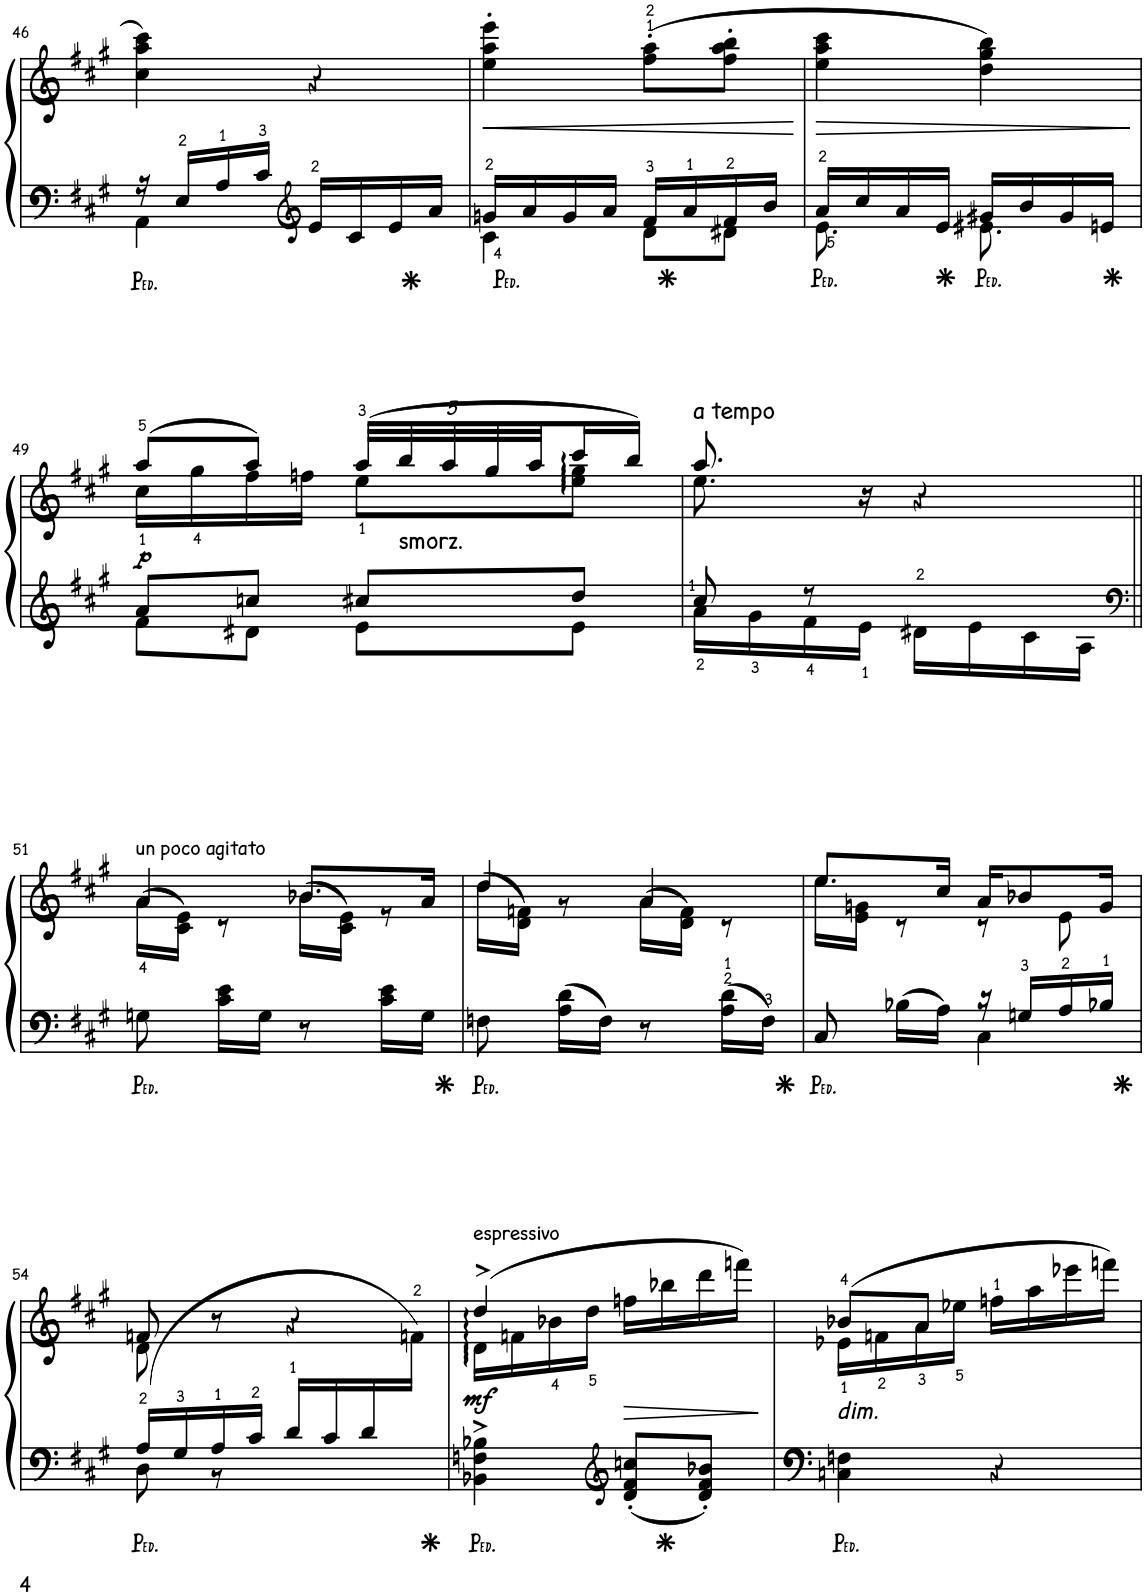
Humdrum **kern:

**kern	**kern	**dynam
*part1	*part1	*part1
*staff2	*staff1	*staff1/2
*I"Piano	*	*
*I'Pno.	*	*
!!LO:PB:g=z
*clefG2	*clefG2	*
*k[f#c#g#]	*k[f#c#g#]	*
*M2/4	*M2/4	*
=46	=46	=46
*^	*	*
16r	4AA\	4cc#\ 4aa\ 4ccc#\	.
16E/LL	.	.	.
16A/	.	.	.
16c#/JJ	.	.	.
*clefG2	*	*	*
16e/LL	4ryy	4r	.
16c#/	.	.	.
16e/	.	.	.
16a/JJ	.	.	.
=47	=47	=47	=47
!	!	!	!LO:HP:b
16gn/LL	4c#\	4ee\' 4aa\' 4eee\'	<
16a/	.	.	.
16g/	.	.	.
16a/JJ	.	.	.
16f#/LL	8d\L	(8ff#\' 8aa\'L	.
16a/	.	.	.
16f#/	8d#X\J	8ff#\' 8aa\' 8bb\'J	.
16b/JJ	.	.	.
*v	*v	*	*
.	.	[
=48	=48	=48
*^	*	*
!	!	!	!LO:HP:b
16a/LL	8.e\	4ee\ 4aa\ 4ccc#\	>
16cc#/	.	.	.
16a/	.	.	.
16e/JJ	16ryy	.	.
16g#X/LL	8.e#X\	4dd\ 4gg#\ 4bb\)	.
16b/	.	.	.
16g#/	.	.	.
16en/JJ	16ryy	.	.
*v	*v	*	*
.	.	]
!!LO:LB:g=z
=49	=49	=49
*^	*^	*
!	!	!	!	!LO:DY:b
8a/L	8f#\L	(8aa/L	16cc#\LL	p
.	.	.	16gg#\	.
8ccn/J	8d#X\J	8aa/J)	16ff#\	.
.	.	.	16ffn\JJ	.
*	*	*Xbrackettup	*	*
8cc#X/L	8e\L	(40aa/LLL	8ee\L	.
!	!	!LO:TX:b:t=smorz.	!	!
.	.	40bb/	.	.
.	.	40aa/	.	.
.	.	40gg#/	.	.
.	.	40aa/J	.	.
8dd/J	8e\J	16ccc#/	8ee\ 8gg#\J	.
.	.	16bb/JJ)	.	.
=50	=50	=50	=50	=50
!	!	!LO:TX:a:B:t=a tempo	!	!
8cc#/	16a\LL	8.aa/	8.ee\	.
.	16g#\	.	.	.
8r	16f#\	.	.	.
.	16e\JJ	16r	4ryy	.
16d#X\LL	4ryy	4r	.	.
16e\	.	.	.	.
16c#\	.	.	.	.
16A\JJ	.	.	16ryy	.
*v	*v	*	*	*
!!LO:LB:g=z	!!
=51||	=51||	=51||	=51||
*clefF4	*	*	*
!	!LO:TX:a:t=un poco agitato	!	!
8Gn\	4a/	(>16a\LL	.
.	.	16c#\ 16e\JJ)	.
16c#\ 16e\LL	.	8r	.
16G\JJ	.	.	.
8r	8.b-X/L	(>16b-\LL	.
.	.	16c#\ 16e\JJ)	.
16c#\ 16e\LL	.	8r	.
16G\JJ	16a/Jk	.	.
=52	=52	=52	=52
8Fn\	4dd/	(>16dd\LL	.
.	.	16d\ 16fn\JJ)	.
16A\ 16d\LL	.	8r	.
16F\JJ	.	.	.
8r	4a/	(>16a\LL	.
.	.	16d\ 16f\JJ)	.
16A\ 16d\LL	.	8r	.
16F\JJ	.	.	.
=53	=53	=53	=53
*^	*	*	*
8C#/	4ryy	8.ee/L	16ee\LL	.
.	.	.	16e\ 16gn\JJ	.
16B-X\LL	.	.	8r	.
16A\JJ	.	16cc#/Jk	.	.
16r	4C#\	16a/KL	8r	.
16Gn/LL	.	8b-X/	.	.
16A/	.	.	8e\	.
16B-X/JJ	.	16g/Jk	.	.
*	*	*v	*v	*
!!LO:LB:g=z
=54	=54	=54	=54
*ped	*	*	*
*	*	*^	*
*	*	*	*^	*
(16A/LL	8D\	8fn/	8d\	4..ryy	.
16G#/	.	.	.	.	.
16A/	8r	8r	4.ryy	.	.
16c#/JJ	.	.	.	.	.
16d/LL	16ryy	4r	.	.	.
16c#/	8.ryy	.	.	.	.
16d/	.	.	.	.	.
16ryy	.	.	.	16fn\JJ)	.
*v	*v	*	*	*	*
*	*v	*v	*v	*
=55	=55	=55
*	*Xped	*
*	*^	*
*	*	*^	*
!	!LO:TX:a:t=espressivo	!	!	!
!	!	!	!	!LO:DY:b
*	*	*v	*v	*
4BB-X\^ 4Fn\^ 4B-X\^	(4dd^/	16d\LL	mf
.	.	16fn\	.
.	.	16b-X\	.
.	.	16dd\JJ	.
*clefG2	*	*	*
!	!	!	!LO:HP:b
8d/' 8f#/' 8ccn/'L	16ffn\LL	4ryy	>
.	16bb-X\	.	.
8d/' 8f#/' 8b-X/'J	16ddd\	.	.
.	16fffn\JJ)	.	.
*	*v	*v	*
.	.	]
=56	=56	=56
*	*^	*
!	!LO:TX:b:i:t=dim.	!	!
4Cn\ 4Fn\	(>8b-X/L	16e-X\LL	.
.	.	16fn\	.
.	8a/J	16a\	.
.	.	16ee-X\JJ	.
4r	16ffn\LL	4ryy	.
.	16aa\	.	.
.	16eee-X\	.	.
.	16fffn\JJ)	.	.
*	*v	*v	*
=	=	=
*-	*-	*-
